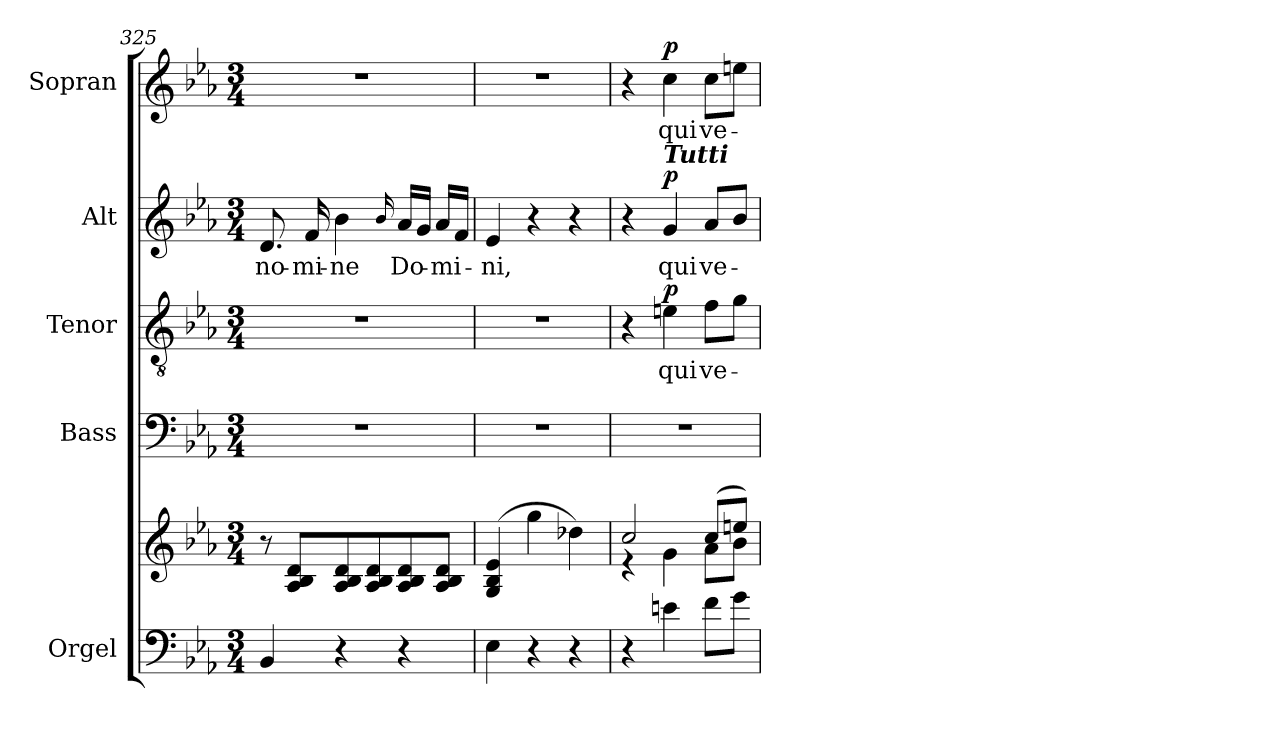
**kern	**kern	**kern	**kern	**text	**dynam	**kern	**text	**dynam	**kern	**text	**dynam
*part5	*part5	*part4	*part3	*part3	*part3	*part2	*part2	*part2	*part1	*part1	*part1
*staff6	*staff5	*staff4	*staff3	*staff3	*staff3	*staff2	*staff2	*staff2	*staff1	*staff1	*staff1
*I"Orgel	*	*I"Bass	*I"Tenor	*	*	*I"Alt	*	*	*I"Sopran	*	*
*I'Org.	*	*I'B.	*I'T.	*	*	*I'A.	*	*	*I'S.	*	*
*clefF4	*clefG2	*clefF4	*clefGv2	*	*	*clefG2	*	*	*clefG2	*	*
*k[b-e-a-]	*k[b-e-a-]	*k[b-e-a-]	*k[b-e-a-]	*	*	*k[b-e-a-]	*	*	*k[b-e-a-]	*	*
*E-:	*E-:	*E-:	*E-:	*	*	*E-:	*	*	*E-:	*	*
*M3/4	*M3/4	*M3/4	*M3/4	*	*	*M3/4	*	*	*M3/4	*	*
=325	=325	=325	=325	=325	=325	=325	=325	=325	=325	=325	=325
!	!	!	!	!	!	!	!LO:LY:b	!	!	!	!
4BB-/	8r	2.r	2.r	.	.	8.d/	no-	.	2.r	.	.
.	8A-/ 8B-/ 8d/L	.	.	.	.	.	.	.	.	.	.
!	!	!	!	!	!	!	!LO:LY:b	!	!	!	!
.	.	.	.	.	.	16f/	-mi-	.	.	.	.
!	!	!	!	!	!	!	!LO:LY:b	!	!	!	!
4r	8A-/ 8B-/ 8d/	.	.	.	.	4b-\	-ne	.	.	.	.
.	8A-/ 8B-/ 8d/	.	.	.	.	.	.	.	.	.	.
.	.	.	.	.	.	16qqb-/	.	.	.	.	.
!	!	!	!	!	!	!	!LO:LY:b	!	!	!	!
4r	8A-/ 8B-/ 8d/	.	.	.	.	16a-/LL	Do-	.	.	.	.
.	.	.	.	.	.	16g/JJ	.	.	.	.	.
!	!	!	!	!	!	!	!LO:LY:b	!	!	!	!
.	8A-/ 8B-/ 8d/J	.	.	.	.	16a-/LL	-mi-	.	.	.	.
.	.	.	.	.	.	16f/JJ	.	.	.	.	.
!!LO:LB:g=z
=326	=326	=326	=326	=326	=326	=326	=326	=326	=326	=326	=326
!	!	!	!	!	!	!	!LO:LY:b	!	!	!	!
4E-\	(4G/ 4B-/ 4e-/	2.r	2.r	.	.	4e-/	-ni,	.	2.r	.	.
4r	4gg\	.	.	.	.	4r	.	.	.	.	.
4r	4dd-X\)	.	.	.	.	4r	.	.	.	.	.
=327	=327	=327	=327	=327	=327	=327	=327	=327	=327	=327	=327
*	*^	*	*	*	*	*	*	*	*	*	*
4r	2cc/	4re	2.r	4r	.	.	4r	.	.	4r	.	.
!	!	!	!	!	!	!	!LO:TX:a:Bi:t=Tutti	!	!	!	!	!
!	!	!	!	!	!LO:LY:b	!LO:DY:a	!	!LO:LY:b	!LO:DY:a	!	!LO:LY:b	!LO:DY:a
4en\	.	4g\	.	4en\	qui	p	4g/	qui	p	4cc\	qui	p
!	!	!	!	!	!LO:LY:b	!	!	!LO:LY:b	!	!	!LO:LY:b	!
8f\L	(>8cc/L	8a-\L	.	8f\L	ve-	.	8a-/L	ve-	.	8cc\L	ve-	.
8g\J	8een/J)	8b-\J	.	8g\J	.	.	8b-/J	.	.	8een\J	.	.
*	*v	*v	*	*	*	*	*	*	*	*	*	*
=	=	=	=	=	=	=	=	=	=	=	=
*-	*-	*-	*-	*-	*-	*-	*-	*-	*-	*-	*-
